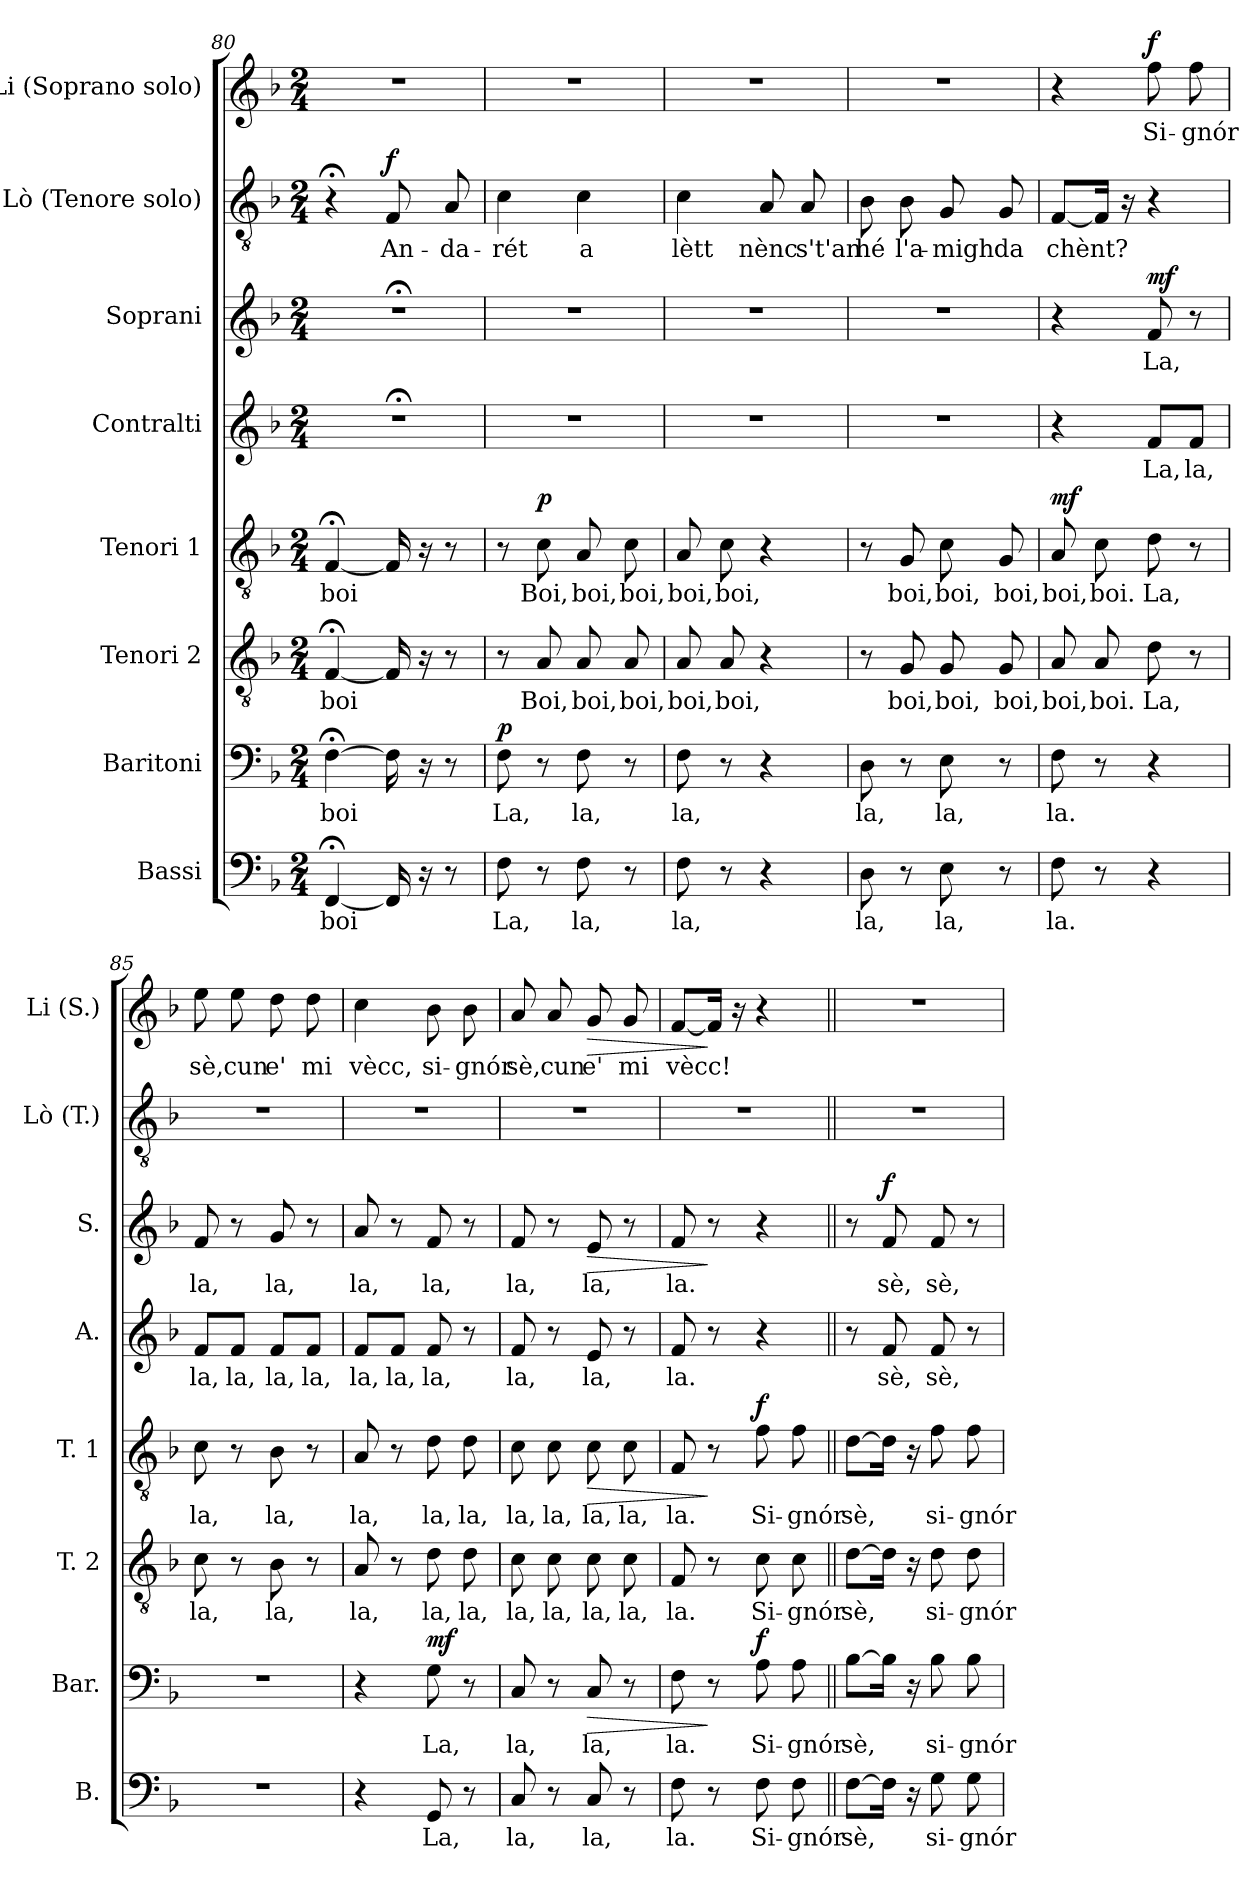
**kern	**text	**kern	**text	**dynam	**kern	**text	**kern	**text	**dynam	**kern	**text	**kern	**text	**dynam	**kern	**text	**dynam	**kern	**text	**dynam
*part8	*part8	*part7	*part7	*part7	*part6	*part6	*part5	*part5	*part5	*part4	*part4	*part3	*part3	*part3	*part2	*part2	*part2	*part1	*part1	*part1
*staff8	*staff8	*staff7	*staff7	*staff7	*staff6	*staff6	*staff5	*staff5	*staff5	*staff4	*staff4	*staff3	*staff3	*staff3	*staff2	*staff2	*staff2	*staff1	*staff1	*staff1
*I"Bassi	*	*I"Baritoni	*	*	*I"Tenori 2	*	*I"Tenori 1	*	*	*I"Contralti	*	*I"Soprani	*	*	*I"Lò (Tenore solo)	*	*	*I"Li (Soprano solo)	*	*
*I'B.	*	*I'Bar.	*	*	*I'T. 2	*	*I'T. 1	*	*	*I'A.	*	*I'S.	*	*	*I'Lò (T.)	*	*	*I'Li (S.)	*	*
*clefF4	*	*clefF4	*	*	*clefGv2	*	*clefGv2	*	*	*clefG2	*	*clefG2	*	*	*clefGv2	*	*	*clefG2	*	*
*k[b-]	*	*k[b-]	*	*	*k[b-]	*	*k[b-]	*	*	*k[b-]	*	*k[b-]	*	*	*k[b-]	*	*	*k[b-]	*	*
*M2/4	*	*M2/4	*	*	*M2/4	*	*M2/4	*	*	*M2/4	*	*M2/4	*	*	*M2/4	*	*	*M2/4	*	*
=80	=80	=80	=80	=80	=80	=80	=80	=80	=80	=80	=80	=80	=80	=80	=80	=80	=80	=80	=80	=80
!	!LO:LY:b	!	!LO:LY:b	!	!	!LO:LY:b	!	!LO:LY:b	!	!	!	!	!	!	!	!	!	!	!	!
[4FF;</	boi	[4F;<\	boi	.	[4F;</	boi	[4F;</	boi	.	2r;<	.	2r;<	.	.	4r;<	.	.	2r	.	.
!	!	!	!	!	!	!	!	!	!	!	!	!	!	!	!	!LO:LY:b	!LO:DY:a	!	!	!
16FF/]	.	16F\]	.	.	16F/]	.	16F/]	.	.	.	.	.	.	.	8F/	An-	f	.	.	.
16r	.	16r	.	.	16r	.	16r	.	.	.	.	.	.	.	.	.	.	.	.	.
!	!	!	!	!	!	!	!	!	!	!	!	!	!	!	!	!LO:LY:b	!	!	!	!
8r	.	8r	.	.	8r	.	8r	.	.	.	.	.	.	.	8A/	-da-	.	.	.	.
!!LO:PB:g=z
=81	=81	=81	=81	=81	=81	=81	=81	=81	=81	=81	=81	=81	=81	=81	=81	=81	=81	=81	=81	=81
!	!LO:LY:b	!	!LO:LY:b	!LO:DY:a	!	!	!	!	!	!	!	!	!	!	!	!LO:LY:b	!	!	!	!
8F\	La,	8F\	La,	p	8r	.	8r	.	.	2r	.	2r	.	.	4c\	-rét	.	2r	.	.
!	!	!	!	!	!	!LO:LY:b	!	!LO:LY:b	!LO:DY:a	!	!	!	!	!	!	!	!	!	!	!
8r	.	8r	.	.	8A/	Boi,	8c\	Boi,	p	.	.	.	.	.	.	.	.	.	.	.
!	!LO:LY:b	!	!LO:LY:b	!	!	!LO:LY:b	!	!LO:LY:b	!	!	!	!	!	!	!	!LO:LY:b	!	!	!	!
8F\	la,	8F\	la,	.	8A/	boi,	8A/	boi,	.	.	.	.	.	.	4c\	a	.	.	.	.
!	!	!	!	!	!	!LO:LY:b	!	!LO:LY:b	!	!	!	!	!	!	!	!	!	!	!	!
8r	.	8r	.	.	8A/	boi,	8c\	boi,	.	.	.	.	.	.	.	.	.	.	.	.
=82	=82	=82	=82	=82	=82	=82	=82	=82	=82	=82	=82	=82	=82	=82	=82	=82	=82	=82	=82	=82
!	!LO:LY:b	!	!LO:LY:b	!	!	!LO:LY:b	!	!LO:LY:b	!	!	!	!	!	!	!	!LO:LY:b	!	!	!	!
8F\	la,	8F\	la,	.	8A/	boi,	8A/	boi,	.	2r	.	2r	.	.	4c\	lètt	.	2r	.	.
!	!	!	!	!	!	!LO:LY:b	!	!LO:LY:b	!	!	!	!	!	!	!	!	!	!	!	!
8r	.	8r	.	.	8A/	boi,	8c\	boi,	.	.	.	.	.	.	.	.	.	.	.	.
!	!	!	!	!	!	!	!	!	!	!	!	!	!	!	!	!LO:LY:b	!	!	!	!
4r	.	4r	.	.	4r	.	4r	.	.	.	.	.	.	.	8A/	nènc	.	.	.	.
!	!	!	!	!	!	!	!	!	!	!	!	!	!	!	!	!LO:LY:b	!	!	!	!
.	.	.	.	.	.	.	.	.	.	.	.	.	.	.	8A/	s't'an	.	.	.	.
=83	=83	=83	=83	=83	=83	=83	=83	=83	=83	=83	=83	=83	=83	=83	=83	=83	=83	=83	=83	=83
!	!LO:LY:b	!	!LO:LY:b	!	!	!	!	!	!	!	!	!	!	!	!	!LO:LY:b	!	!	!	!
8D\	la,	8D\	la,	.	8r	.	8r	.	.	2r	.	2r	.	.	8B-\	hé	.	2r	.	.
!	!	!	!	!	!	!LO:LY:b	!	!LO:LY:b	!	!	!	!	!	!	!	!LO:LY:b	!	!	!	!
8r	.	8r	.	.	8G/	boi,	8G/	boi,	.	.	.	.	.	.	8B-\	l'a-	.	.	.	.
!	!LO:LY:b	!	!LO:LY:b	!	!	!LO:LY:b	!	!LO:LY:b	!	!	!	!	!	!	!	!LO:LY:b	!	!	!	!
8E\	la,	8E\	la,	.	8G/	boi,	8c\	boi,	.	.	.	.	.	.	8G/	-migh	.	.	.	.
!	!	!	!	!	!	!LO:LY:b	!	!LO:LY:b	!	!	!	!	!	!	!	!LO:LY:b	!	!	!	!
8r	.	8r	.	.	8G/	boi,	8G/	boi,	.	.	.	.	.	.	8G/	da	.	.	.	.
=84	=84	=84	=84	=84	=84	=84	=84	=84	=84	=84	=84	=84	=84	=84	=84	=84	=84	=84	=84	=84
!	!LO:LY:b	!	!LO:LY:b	!	!	!LO:LY:b	!	!LO:LY:b	!LO:DY:a	!	!	!	!	!	!	!LO:LY:b	!	!	!	!
8F\	la.	8F\	la.	.	8A/	boi,	8A/	boi,	mf	4r	.	4r	.	.	[8F/L	chènt?	.	4r	.	.
!	!	!	!	!	!	!LO:LY:b	!	!LO:LY:b	!	!	!	!	!	!	!	!	!	!	!	!
8r	.	8r	.	.	8A/	boi.	8c\	boi.	.	.	.	.	.	.	16F/Jk]	.	.	.	.	.
.	.	.	.	.	.	.	.	.	.	.	.	.	.	.	16r	.	.	.	.	.
!	!	!	!	!	!	!LO:LY:b	!	!LO:LY:b	!	!	!LO:LY:b	!	!LO:LY:b	!LO:DY:a	!	!	!	!	!LO:LY:b	!LO:DY:a
4r	.	4r	.	.	8d\	La,	8d\	La,	.	8f/L	La,	8f/	La,	mf	4r	.	.	8ff\	Si-	f
!	!	!	!	!	!	!	!	!	!	!	!LO:LY:b	!	!	!	!	!	!	!	!LO:LY:b	!
.	.	.	.	.	8r	.	8r	.	.	8f/J	la,	8r	.	.	.	.	.	8ff\	-gnór	.
!!LO:PB:g=z
=85	=85	=85	=85	=85	=85	=85	=85	=85	=85	=85	=85	=85	=85	=85	=85	=85	=85	=85	=85	=85
!	!	!	!	!	!	!LO:LY:b	!	!LO:LY:b	!	!	!LO:LY:b	!	!LO:LY:b	!	!	!	!	!	!LO:LY:b	!
2r	.	2r	.	.	8c\	la,	8c\	la,	.	8f/L	la,	8f/	la,	.	2r	.	.	8ee\	sè,	.
!	!	!	!	!	!	!	!	!	!	!	!LO:LY:b	!	!	!	!	!	!	!	!LO:LY:b	!
.	.	.	.	.	8r	.	8r	.	.	8f/J	la,	8r	.	.	.	.	.	8ee\	cun	.
!	!	!	!	!	!	!LO:LY:b	!	!LO:LY:b	!	!	!LO:LY:b	!	!LO:LY:b	!	!	!	!	!	!LO:LY:b	!
.	.	.	.	.	8B-\	la,	8B-\	la,	.	8f/L	la,	8g/	la,	.	.	.	.	8dd\	e'	.
!	!	!	!	!	!	!	!	!	!	!	!LO:LY:b	!	!	!	!	!	!	!	!LO:LY:b	!
.	.	.	.	.	8r	.	8r	.	.	8f/J	la,	8r	.	.	.	.	.	8dd\	mi	.
=86	=86	=86	=86	=86	=86	=86	=86	=86	=86	=86	=86	=86	=86	=86	=86	=86	=86	=86	=86	=86
!	!	!	!	!	!	!LO:LY:b	!	!LO:LY:b	!	!	!LO:LY:b	!	!LO:LY:b	!	!	!	!	!	!LO:LY:b	!
4r	.	4r	.	.	8A/	la,	8A/	la,	.	8f/L	la,	8a/	la,	.	2r	.	.	4cc\	vècc,	.
!	!	!	!	!	!	!	!	!	!	!	!LO:LY:b	!	!	!	!	!	!	!	!	!
.	.	.	.	.	8r	.	8r	.	.	8f/J	la,	8r	.	.	.	.	.	.	.	.
!	!LO:LY:b	!	!LO:LY:b	!LO:DY:a	!	!LO:LY:b	!	!LO:LY:b	!	!	!LO:LY:b	!	!LO:LY:b	!	!	!	!	!	!LO:LY:b	!
8GG/	La,	8G\	La,	mf	8d\	la,	8d\	la,	.	8f/	la,	8f/	la,	.	.	.	.	8b-\	si-	.
!	!	!	!	!	!	!LO:LY:b	!	!LO:LY:b	!	!	!	!	!	!	!	!	!	!	!LO:LY:b	!
8r	.	8r	.	.	8d\	la,	8d\	la,	.	8r	.	8r	.	.	.	.	.	8b-\	-gnór	.
=87	=87	=87	=87	=87	=87	=87	=87	=87	=87	=87	=87	=87	=87	=87	=87	=87	=87	=87	=87	=87
!	!LO:LY:b	!	!LO:LY:b	!	!	!LO:LY:b	!	!LO:LY:b	!	!	!LO:LY:b	!	!LO:LY:b	!	!	!	!	!	!LO:LY:b	!
8C/	la,	8C/	la,	.	8c\	la,	8c\	la,	.	8f/	la,	8f/	la,	.	2r	.	.	8a/	sè,	.
!	!	!	!	!	!	!LO:LY:b	!	!LO:LY:b	!	!	!	!	!	!	!	!	!	!	!LO:LY:b	!
8r	.	8r	.	.	8c\	la,	8c\	la,	.	8r	.	8r	.	.	.	.	.	8a/	cun	.
!	!LO:LY:b	!	!LO:LY:b	!LO:HP:b	!	!LO:LY:b	!	!LO:LY:b	!LO:HP:b	!	!LO:LY:b	!	!LO:LY:b	!LO:HP:b	!	!	!	!	!LO:LY:b	!LO:HP:b
8C/	la,	8C/	la,	>	8c\	la,	8c\	la,	>	8e/	la,	8e/	la,	>	.	.	.	8g/	e'	>
!	!	!	!	!	!	!LO:LY:b	!	!LO:LY:b	!	!	!	!	!	!	!	!	!	!	!LO:LY:b	!
8r	.	8r	.	.	8c\	la,	8c\	la,	.	8r	.	8r	.	.	.	.	.	8g/	mi	.
=88	=88	=88	=88	=88	=88	=88	=88	=88	=88	=88	=88	=88	=88	=88	=88	=88	=88	=88	=88	=88
!	!LO:LY:b	!	!LO:LY:b	!	!	!LO:LY:b	!	!LO:LY:b	!	!	!LO:LY:b	!	!LO:LY:b	!	!	!	!	!	!LO:LY:b	!
8F\	la.	8F\	la.	.	8F/	la.	8F/	la.	.	8f/	la.	8f/	la.	.	2r	.	.	[8f/L	vècc!	.
8r	.	8r	.	]	8r	.	8r	.	]	8r	.	8r	.	]	.	.	.	16f/Jk]	.	]
.	.	.	.	.	.	.	.	.	.	.	.	.	.	.	.	.	.	16r	.	.
!	!LO:LY:b	!	!LO:LY:b	!LO:DY:a	!	!LO:LY:b	!	!LO:LY:b	!LO:DY:a	!	!	!	!	!	!	!	!	!	!	!
8F\	Si-	8A\	Si-	f	8c\	Si-	8f\	Si-	f	4r	.	4r	.	.	.	.	.	4r	.	.
!	!LO:LY:b	!	!LO:LY:b	!	!	!LO:LY:b	!	!LO:LY:b	!	!	!	!	!	!	!	!	!	!	!	!
8F\	-gnór	8A\	-gnór	.	8c\	-gnór	8f\	-gnór	.	.	.	.	.	.	.	.	.	.	.	.
!!LO:PB:g=z
=89||	=89||	=89||	=89||	=89||	=89||	=89||	=89||	=89||	=89||	=89||	=89||	=89||	=89||	=89||	=89||	=89||	=89||	=89||	=89||	=89||
!	!LO:LY:b	!	!LO:LY:b	!	!	!LO:LY:b	!	!LO:LY:b	!	!	!	!	!	!	!	!	!	!	!	!
[8F\L	sè,	[8B-\L	sè,	.	[8d\L	sè,	[8d\L	sè,	.	8r	.	8r	.	.	2r	.	.	2r	.	.
!	!	!	!	!	!	!	!	!	!	!	!LO:LY:b	!	!LO:LY:b	!LO:DY:a	!	!	!	!	!	!
16F\Jk]	.	16B-\Jk]	.	.	16d\Jk]	.	16d\Jk]	.	.	8f/	sè,	8f/	sè,	f	.	.	.	.	.	.
16r	.	16r	.	.	16r	.	16r	.	.	.	.	.	.	.	.	.	.	.	.	.
!	!LO:LY:b	!	!LO:LY:b	!	!	!LO:LY:b	!	!LO:LY:b	!	!	!LO:LY:b	!	!LO:LY:b	!	!	!	!	!	!	!
8G\	si-	8B-\	si-	.	8d\	si-	8f\	si-	.	8f/	sè,	8f/	sè,	.	.	.	.	.	.	.
!	!LO:LY:b	!	!LO:LY:b	!	!	!LO:LY:b	!	!LO:LY:b	!	!	!	!	!	!	!	!	!	!	!	!
8G\	-gnór	8B-\	-gnór	.	8d\	-gnór	8f\	-gnór	.	8r	.	8r	.	.	.	.	.	.	.	.
=	=	=	=	=	=	=	=	=	=	=	=	=	=	=	=	=	=	=	=	=
*-	*-	*-	*-	*-	*-	*-	*-	*-	*-	*-	*-	*-	*-	*-	*-	*-	*-	*-	*-	*-
